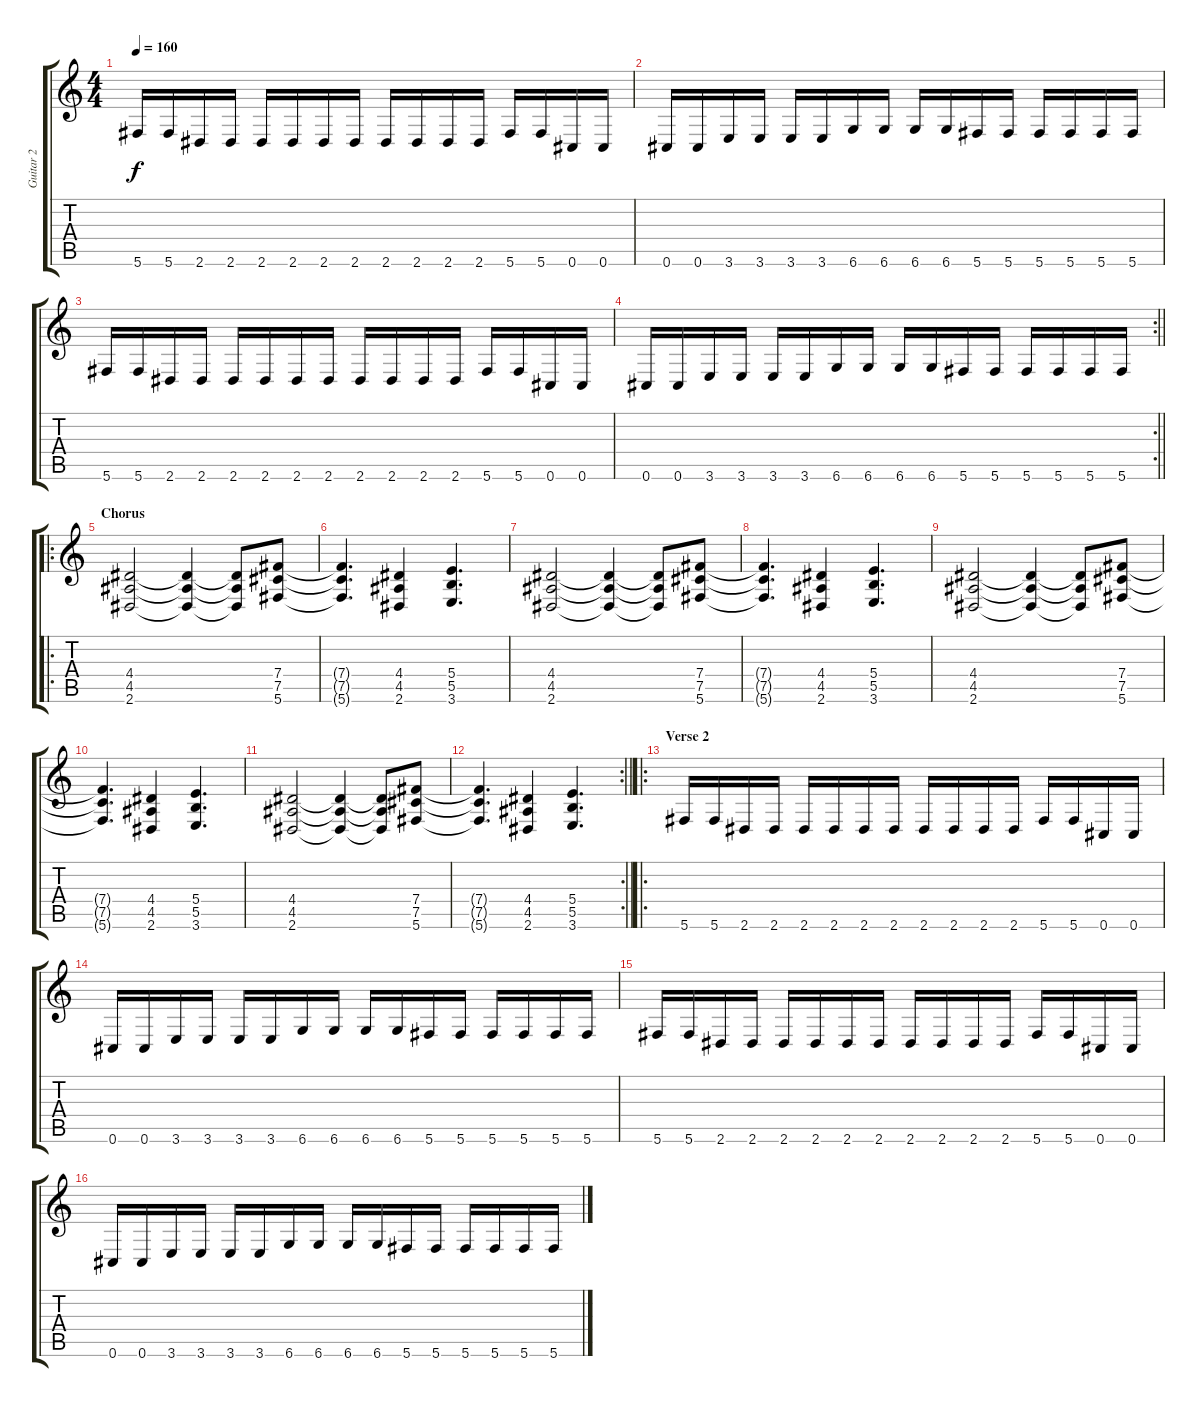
\track ("Guitar 2" "Guitar 2") {instrument distortionguitar}
\staff {score tabs}
\tuning (Db4 Ab3 E3 B2 Gb2 Db2) {hide}
\ts (4 4)
\tempo 160
\clef g2
\ks c
5.6.16{dy f} 5.6.16 2.6.16 2.6.16 2.6.16 2.6.16 2.6.16 2.6.16 2.6.16 2.6.16 2.6.16 2.6.16 5.6.16 5.6.16 0.6.16 0.6.16 |
0.6.16 0.6.16 3.6.16 3.6.16 3.6.16 3.6.16 6.6.16 6.6.16 6.6.16 6.6.16 5.6.16 5.6.16 5.6.16 5.6.16 5.6.16 5.6.16 |
5.6.16 5.6.16 2.6.16 2.6.16 2.6.16 2.6.16 2.6.16 2.6.16 2.6.16 2.6.16 2.6.16 2.6.16 5.6.16 5.6.16 0.6.16 0.6.16 |
\rc 2
\barLineRight lightlight
0.6.16 0.6.16 3.6.16 3.6.16 3.6.16 3.6.16 6.6.16 6.6.16 6.6.16 6.6.16 5.6.16 5.6.16 5.6.16 5.6.16 5.6.16 5.6.16 |
\ro
\section ("" "Chorus")
(4.4 4.5 2.6).2 (4.4{t} 4.5{t} 2.6{t}).4 (4.4{t} 4.5{t} 2.6{t}).8 (7.4 7.5 5.6).8 |
(7.4{t} 7.5{t} 5.6{t}).4{d} (4.4 4.5 2.6).4 (5.4 5.5 3.6).4{d} |
(4.4 4.5 2.6).2 (4.4{t} 4.5{t} 2.6{t}).4 (4.4{t} 4.5{t} 2.6{t}).8 (7.4 7.5 5.6).8 |
(7.4{t} 7.5{t} 5.6{t}).4{d} (4.4 4.5 2.6).4 (5.4 5.5 3.6).4{d} |
(4.4 4.5 2.6).2 (4.4{t} 4.5{t} 2.6{t}).4 (4.4{t} 4.5{t} 2.6{t}).8 (7.4 7.5 5.6).8 |
(7.4{t} 7.5{t} 5.6{t}).4{d} (4.4 4.5 2.6).4 (5.4 5.5 3.6).4{d} |
(4.4 4.5 2.6).2 (4.4{t} 4.5{t} 2.6{t}).4 (4.4{t} 4.5{t} 2.6{t}).8 (7.4 7.5 5.6).8 |
\rc 2
\barLineRight lightlight
(7.4{t} 7.5{t} 5.6{t}).4{d} (4.4 4.5 2.6).4 (5.4 5.5 3.6).4{d} |
\ro
\section ("" "Verse 2")
5.6.16 5.6.16 2.6.16 2.6.16 2.6.16 2.6.16 2.6.16 2.6.16 2.6.16 2.6.16 2.6.16 2.6.16 5.6.16 5.6.16 0.6.16 0.6.16 |
0.6.16 0.6.16 3.6.16 3.6.16 3.6.16 3.6.16 6.6.16 6.6.16 6.6.16 6.6.16 5.6.16 5.6.16 5.6.16 5.6.16 5.6.16 5.6.16 |
5.6.16 5.6.16 2.6.16 2.6.16 2.6.16 2.6.16 2.6.16 2.6.16 2.6.16 2.6.16 2.6.16 2.6.16 5.6.16 5.6.16 0.6.16 0.6.16 |
0.6.16 0.6.16 3.6.16 3.6.16 3.6.16 3.6.16 6.6.16 6.6.16 6.6.16 6.6.16 5.6.16 5.6.16 5.6.16 5.6.16 5.6.16 5.6.16
